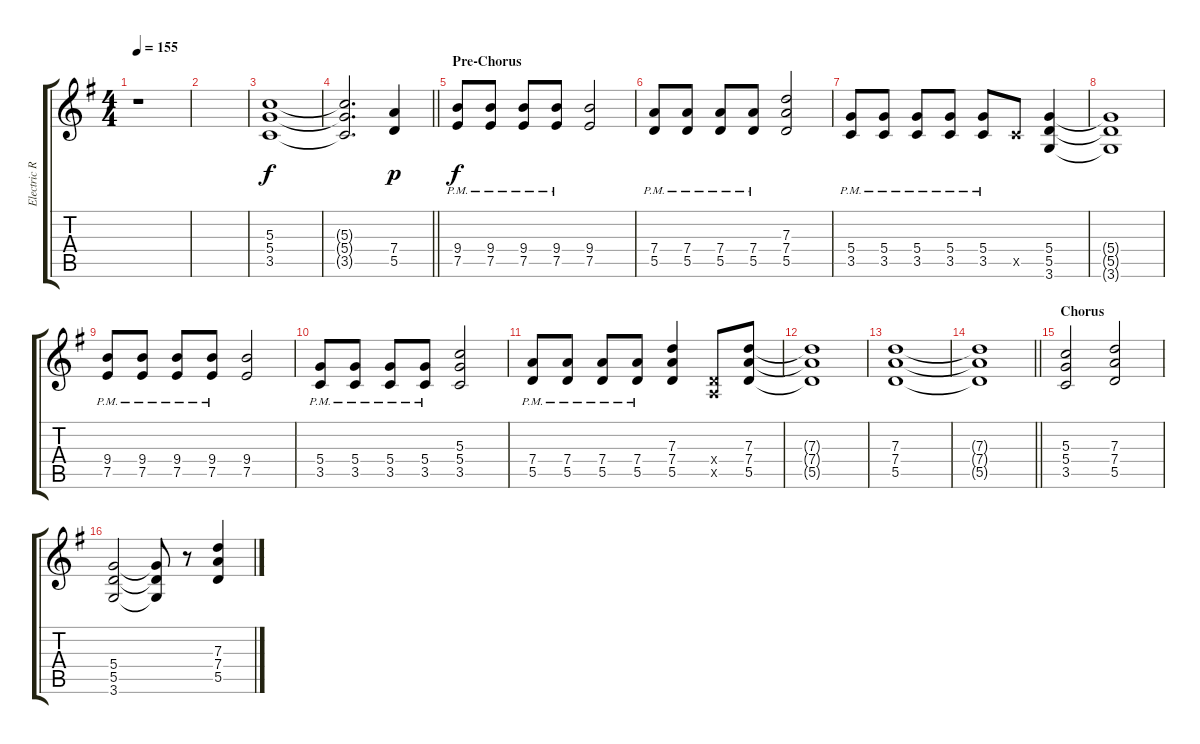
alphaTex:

\track ("Electric Rythm Guitar" "Electric R") {instrument distortionguitar}
\staff {score tabs}
\tuning (E4 B3 G3 D3 A2 E2) {hide}
\ts (4 4)
\tempo 155
\clef g2
\ks g
r.1{dy f} |
|
(5.3 5.4 3.5).1 |
\barLineRight lightlight
(5.3{t} 5.4{t} 3.5{t}).2{d} (7.4 5.5).4{dy p} |
\section ("" "Pre-Chorus")
(9.4 7.5{pm}).8{dy f} (9.4 7.5{pm}).8 (9.4 7.5{pm}).8 (9.4 7.5{pm}).8 (9.4 7.5).2 |
(7.4{pm} 5.5{pm}).8 (7.4{pm} 5.5{pm}).8 (7.4{pm} 5.5{pm}).8 (7.4{pm} 5.5{pm}).8 (7.3 7.4 5.5).2 |
(5.4{pm} 3.5{pm}).8 (5.4{pm} 3.5{pm}).8 (5.4{pm} 3.5{pm}).8 (5.4{pm} 3.5{pm}).8 (5.4{pm} 3.5{pm}).8 3.5{x}.8 (5.4 5.5 3.6).4 |
(5.4{t} 5.5{t} 3.6{t}).1 |
(9.4 7.5{pm}).8 (9.4 7.5{pm}).8 (9.4 7.5{pm}).8 (9.4 7.5{pm}).8 (9.4 7.5).2 |
(5.4{pm} 3.5{pm}).8 (5.4{pm} 3.5{pm}).8 (5.4{pm} 3.5{pm}).8 (5.4{pm} 3.5{pm}).8 (5.3 5.4 3.5).2 |
(7.4{pm} 5.5{pm}).8 (7.4{pm} 5.5{pm}).8 (7.4{pm} 5.5{pm}).8 (7.4{pm} 5.5{pm}).8 (7.3 7.4 5.5).4 (0.4{x} 0.5{x}).8 (7.3 7.4 5.5).8 |
(7.3{t} 7.4{t} 5.5{t}).1 |
(7.3 7.4 5.5).1 |
\barLineRight lightlight
(7.3{t} 7.4{t} 5.5{t}).1 |
\section ("" "Chorus")
(5.3 5.4 3.5).2 (7.3 7.4 5.5).2 |
(5.4 5.5 3.6).2 (5.4{t} 5.5{t} 3.6{t}).8 r.8 (7.3 7.4 5.5).4
